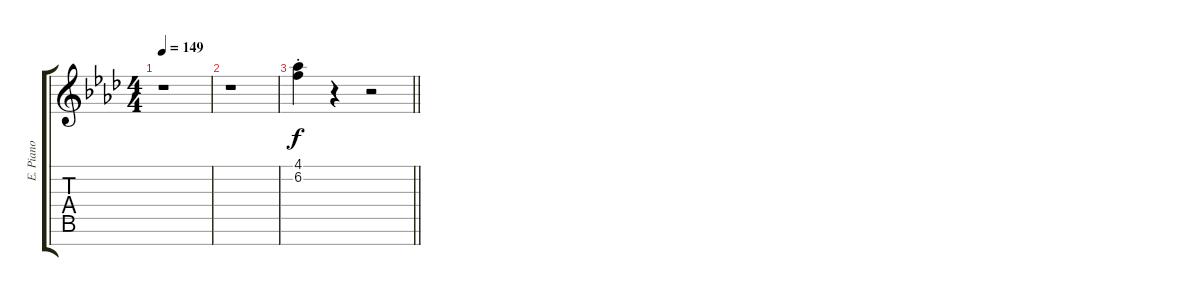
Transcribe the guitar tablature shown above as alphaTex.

\track ("E. Piano" "E. Piano") {instrument electricpiano1}
\staff {score tabs}
\tuning (E5 B4 G4 D4 A3 E3 B2) {hide}
\ts (4 4)
\tempo 149
\clef g2
\ks ab
r.1{dy f} |
r.1 |
\barLineRight lightlight
(4.1{st} 6.2{st}).4 r.4 r.2
